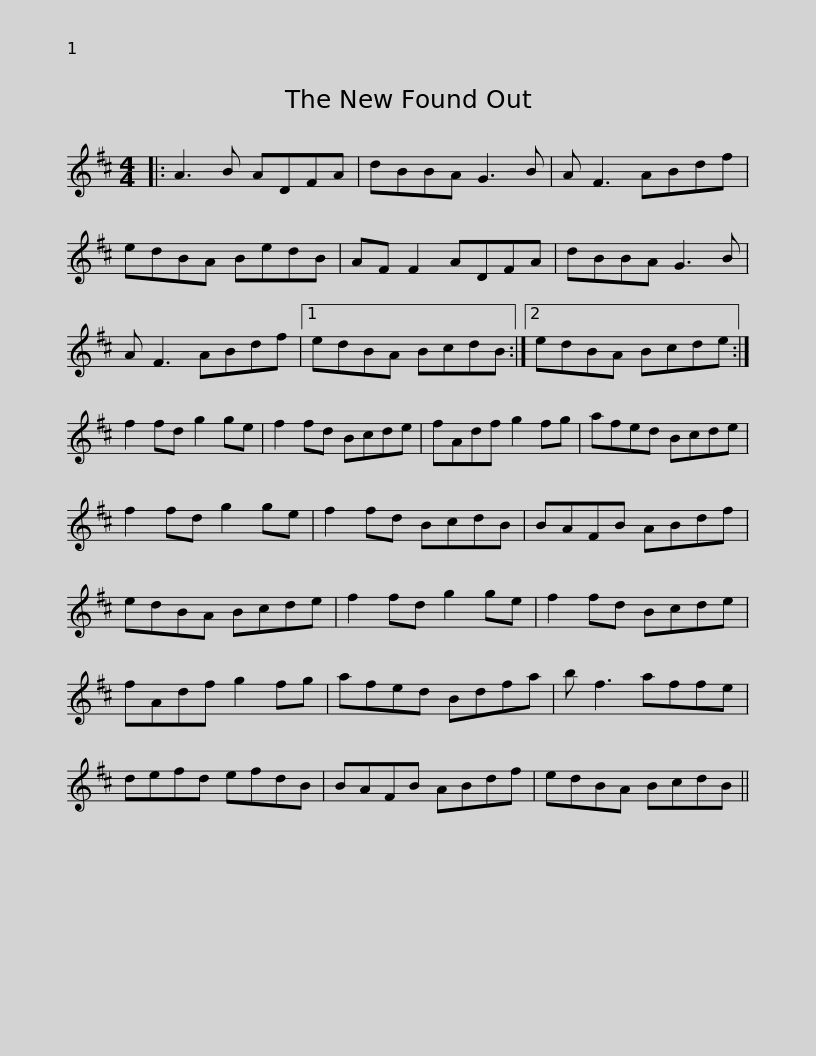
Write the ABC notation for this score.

X:1
L:1/8
M:4/4
I:linebreak $
K:D
V:1 treble
V:1
|: A3 B ADFA | dBBA G3 B | A F3 ABdf | edBA BedB | AF F2 ADFA | %5
 dBBA G3 B |$ A F3 ABdf |1 edBA BcdB :|2 edBA Bcde :| f2 fd g2 ge | %10
 f2 fd Bcde | fAdf g2 fg |$ afed Bcde | f2 fd g2 ge | f2 fd BcdB | %15
 BAFB ABdf | edBA Bcde | f2 fd g2 ge |$ f2 fd Bcde | fAdf g2 fg | %20
 afed Bdfa | b f3 affe | defd efdB | BAFB ABdf |$ edBA BcdB || %25
